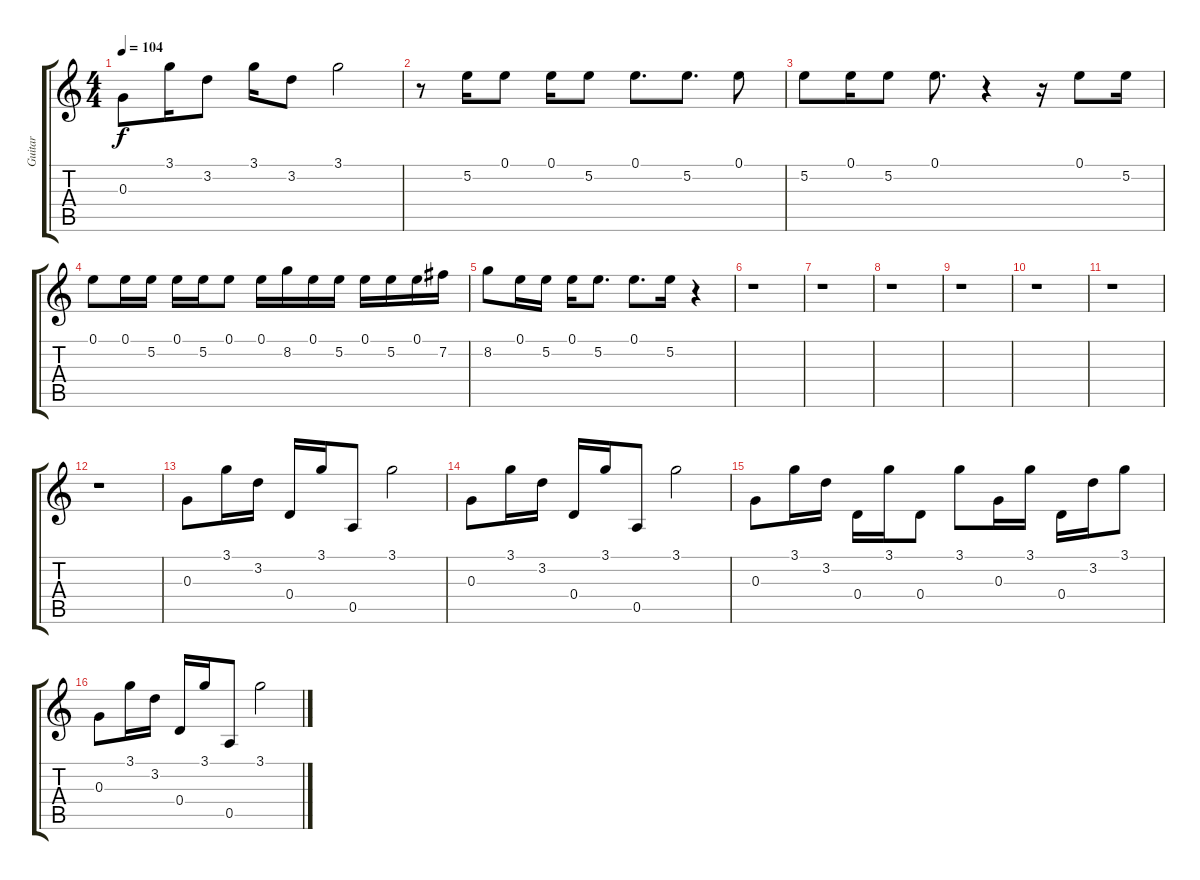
\track ("Guitar" "Guitar") {instrument electricguitarjazz}
\staff {score tabs}
\tuning (E4 B3 G3 D3 A2 E2) {hide}
\ts (4 4)
\tempo 104
\clef g2
\ks c
0.3.8{dy f} 3.1.16 3.2.8 3.1.16 3.2.8 3.1.2 |
r.8 5.2.16 0.1.8 0.1.16 5.2.8 0.1.8{d} 5.2.8{d} 0.1.8 |
5.2.8 0.1.16 5.2.8 0.1.8{d} r.4 r.16 0.1.8 5.2.16 |
0.1.8 0.1.16 5.2.16 0.1.16 5.2.16 0.1.8 0.1.16 8.2.16 0.1.16 5.2.16 0.1.16 5.2.16 0.1.16 7.2.16 |
8.2.8 0.1.16 5.2.16 0.1.16 5.2.8{d} 0.1.8{d} 5.2.16 r.4 |
r.1 |
r.1 |
r.1 |
r.1 |
r.1 |
r.1 |
r.1 |
0.3.8 3.1.16 3.2.16 0.4.16 3.1.16 0.5.8 3.1.2 |
0.3.8 3.1.16 3.2.16 0.4.16 3.1.16 0.5.8 3.1.2 |
0.3.8 3.1.16 3.2.16 0.4.16 3.1.16 0.4.8 3.1.8 0.3.16 3.1.16 0.4.16 3.2.16 3.1.8 |
0.3.8 3.1.16 3.2.16 0.4.16 3.1.16 0.5.8 3.1.2
